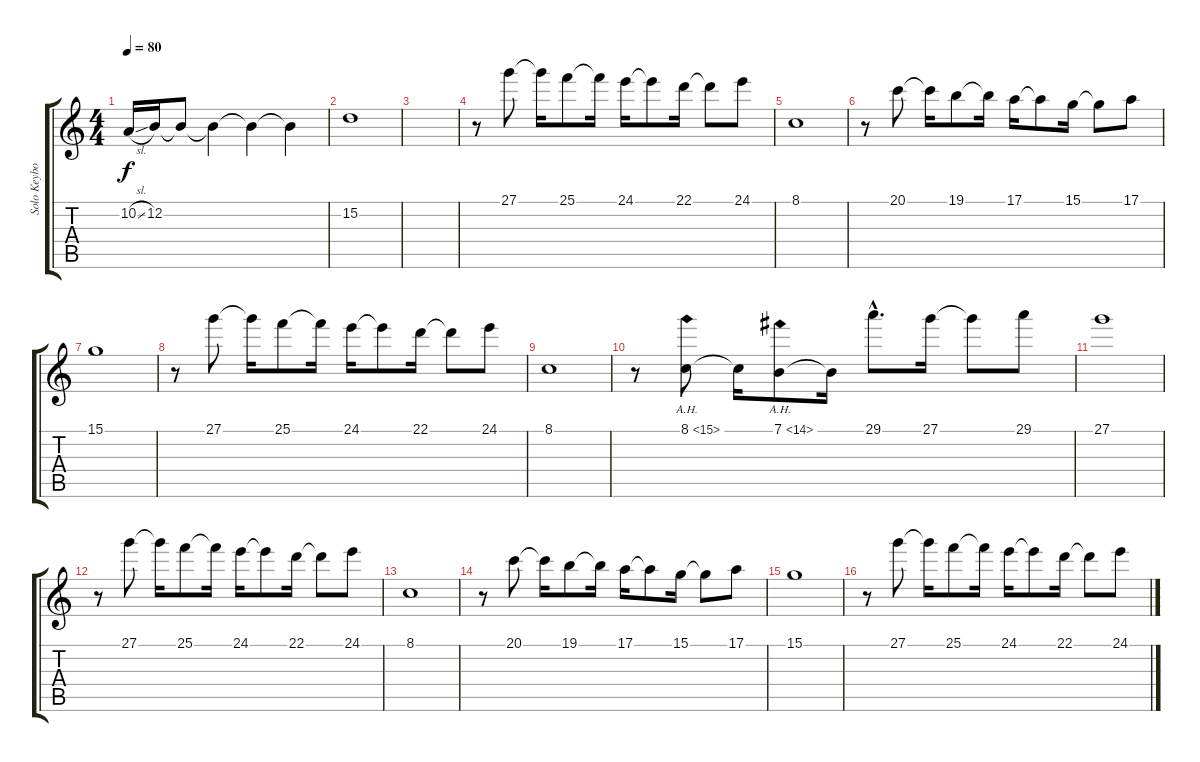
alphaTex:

\track ("Solo Keyboard" "Solo Keybo") {instrument flute}
\staff {score tabs}
\tuning (E4 B3 G3 D3 A2 E2) {hide}
\ts (4 4)
\tempo 80
\clef g2
\ks c
10.2{sl}.16{dy f} 12.2.16 12.2{t}.8 12.2{t}.4 12.2{t}.4 12.2{t}.4 |
15.2.1 |
|
r.8{volume 13 instrument stringensemble2} 27.1.8 27.1{t}.16 25.1.8 25.1{t}.16 24.1.16 24.1{t}.8 22.1.16 22.1{t}.8 24.1.8 |
8.1.1 |
r.8 20.1.8 20.1{t}.16 19.1.8 19.1{t}.16 17.1.16 17.1{t}.8 15.1.16 15.1{t}.8 17.1.8 |
15.1.1 |
r.8 27.1.8 27.1{t}.16 25.1.8 25.1{t}.16 24.1.16 24.1{t}.8 22.1.16 22.1{t}.8 24.1.8 |
8.1.1 |
r.8{volume 15 instrument stringensemble2} 8.1{ah 7}.8 8.1{t}.16 7.1{ah 7}.8 7.1{t}.16 29.1{hac}.8{d} 27.1.16 27.1{t}.8 29.1.8 |
27.1.1 |
r.8{volume 13 instrument stringensemble2} 27.1.8 27.1{t}.16 25.1.8 25.1{t}.16 24.1.16 24.1{t}.8 22.1.16 22.1{t}.8 24.1.8 |
8.1.1 |
r.8 20.1.8 20.1{t}.16 19.1.8 19.1{t}.16 17.1.16 17.1{t}.8 15.1.16 15.1{t}.8 17.1.8 |
15.1.1 |
r.8 27.1.8 27.1{t}.16 25.1.8 25.1{t}.16 24.1.16 24.1{t}.8 22.1.16 22.1{t}.8 24.1.8
